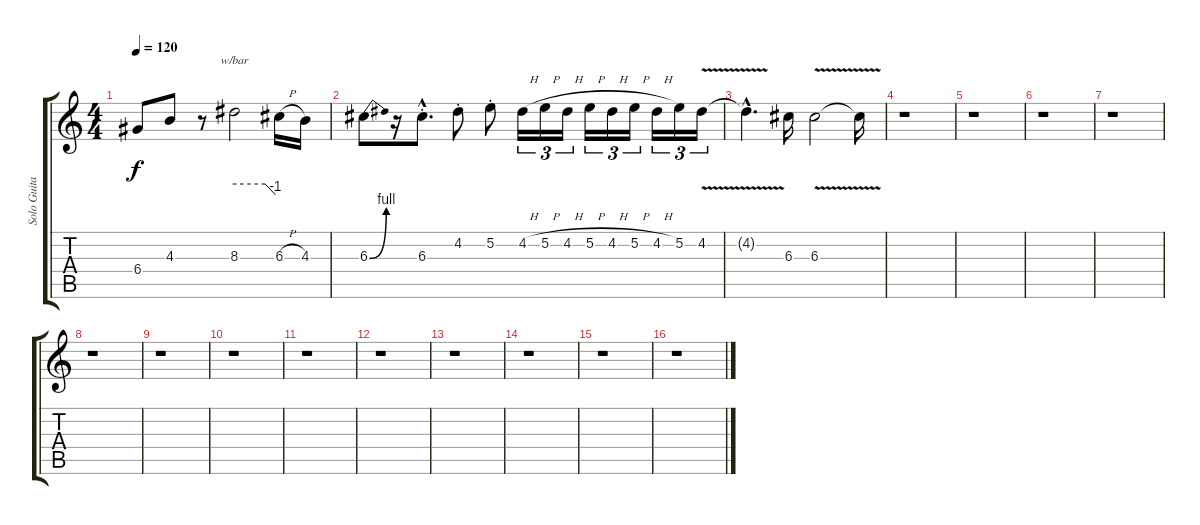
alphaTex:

\track ("Solo Guitar" "Solo Guita") {instrument distortionguitar}
\staff {score tabs}
\tuning (E4 B3 G3 D3 A2 E2) {hide}
\ts (4 4)
\tempo 120
\clef g2
\ks c
6.4.8{dy f} 4.3.8 r.8 8.3.2{tbe (custom default 0 0 45 0 60 -4)} 6.3{h}.16 4.3.16 |
6.3{be (bend 0 0 60 4)}.8 r.16 6.3{hac st}.8{d} 4.2{st}.8 5.2{st}.8 4.2{h}.16{tu (3 2)} 5.2{h}.16{tu (3 2)} 4.2{h}.16{tu (3 2)} 5.2{h}.16{tu (3 2)} 4.2{h}.16{tu (3 2)} 5.2{h}.16{tu (3 2)} 4.2{h}.16{tu (3 2)} 5.2.16{tu (3 2)} 4.2{v}.16{tu (3 2)} |
4.2{hac t}.4{d} 6.3.16 6.3{v}.2 6.3{t}.16 |
r.1 |
r.1 |
r.1 |
r.1 |
r.1 |
r.1 |
r.1 |
r.1 |
r.1 |
r.1 |
r.1 |
r.1 |
r.1
